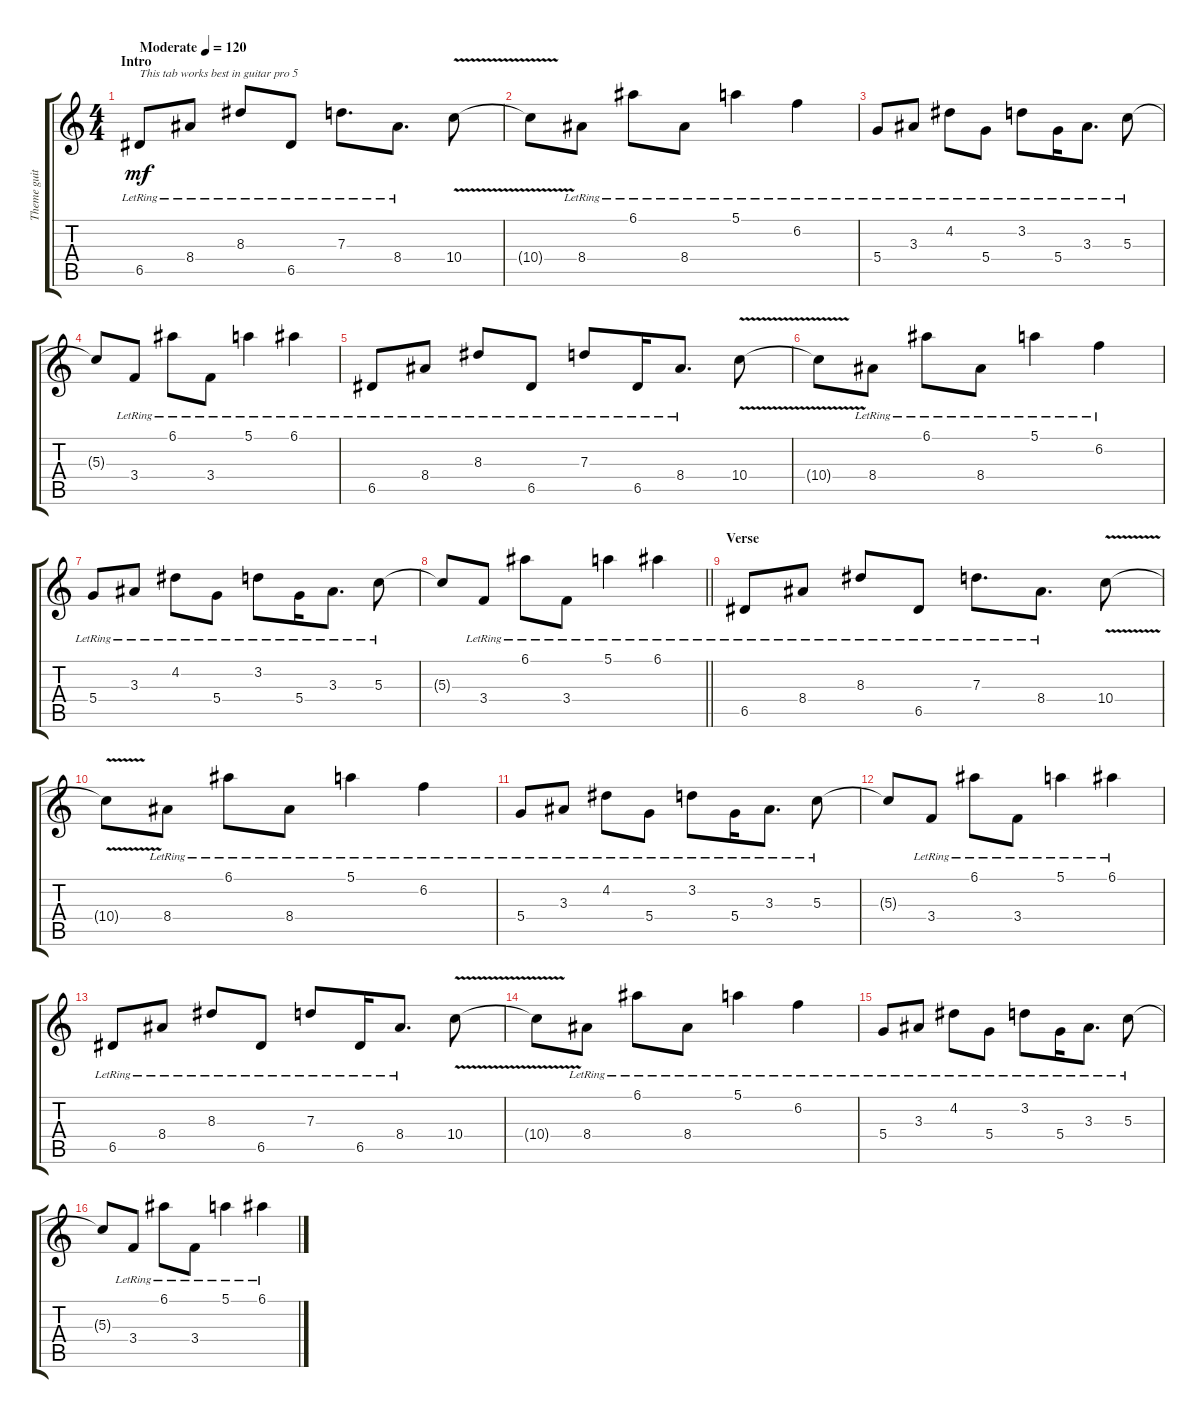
\track ("Theme guitar" "Theme guit") {instrument acousticguitarsteel}
\staff {score tabs}
\tuning (E4 B3 G3 D3 A2 E2) {hide}
\ts (4 4)
\section ("" "Intro")
\tempo (120 "Moderate")
\clef g2
\ks c
6.5{lr}.8{txt "This tab works best in guitar pro 5" dy mf instrument acousticguitarsteel} 8.4{lr}.8 8.3{lr}.8 6.5{lr}.8 7.3{lr}.8{d} 8.4{lr}.8{d} 10.4{v}.8 |
10.4{t}.8 8.4{lr}.8 6.1{lr}.8 8.4{lr}.8 5.1{lr}.4 6.2{lr}.4 |
5.4{lr}.8 3.3{lr}.8 4.2{lr}.8 5.4{lr}.8 3.2{lr}.8 5.4{lr}.16 3.3{lr}.8{d} 5.3{lr}.8 |
5.3{t}.8 3.4{lr}.8 6.1{lr}.8 3.4{lr}.8 5.1{lr}.4 6.1{lr}.4 |
6.5{lr}.8 8.4{lr}.8 8.3{lr}.8 6.5{lr}.8 7.3{lr}.8 6.5{lr}.16 8.4{lr}.8{d} 10.4{v}.8 |
10.4{t}.8 8.4{lr}.8 6.1{lr}.8 8.4{lr}.8 5.1{lr}.4 6.2{lr}.4 |
5.4{lr}.8 3.3{lr}.8 4.2{lr}.8 5.4{lr}.8 3.2{lr}.8 5.4{lr}.16 3.3{lr}.8{d} 5.3{lr}.8 |
\barLineRight lightlight
5.3{t}.8 3.4{lr}.8 6.1{lr}.8 3.4{lr}.8 5.1{lr}.4 6.1{lr}.4 |
\section ("" "Verse")
6.5{lr}.8 8.4{lr}.8 8.3{lr}.8 6.5{lr}.8 7.3{lr}.8{d} 8.4{lr}.8{d} 10.4{v}.8 |
10.4{t}.8 8.4{lr}.8 6.1{lr}.8 8.4{lr}.8 5.1{lr}.4 6.2{lr}.4 |
5.4{lr}.8 3.3{lr}.8 4.2{lr}.8 5.4{lr}.8 3.2{lr}.8 5.4{lr}.16 3.3{lr}.8{d} 5.3{lr}.8 |
5.3{t}.8 3.4{lr}.8 6.1{lr}.8 3.4{lr}.8 5.1{lr}.4 6.1{lr}.4 |
6.5{lr}.8 8.4{lr}.8 8.3{lr}.8 6.5{lr}.8 7.3{lr}.8 6.5{lr}.16 8.4{lr}.8{d} 10.4{v}.8 |
10.4{t}.8 8.4{lr}.8 6.1{lr}.8 8.4{lr}.8 5.1{lr}.4 6.2{lr}.4 |
5.4{lr}.8 3.3{lr}.8 4.2{lr}.8 5.4{lr}.8 3.2{lr}.8 5.4{lr}.16 3.3{lr}.8{d} 5.3{lr}.8 |
5.3{t}.8 3.4{lr}.8 6.1{lr}.8 3.4{lr}.8 5.1{lr}.4 6.1{lr}.4
